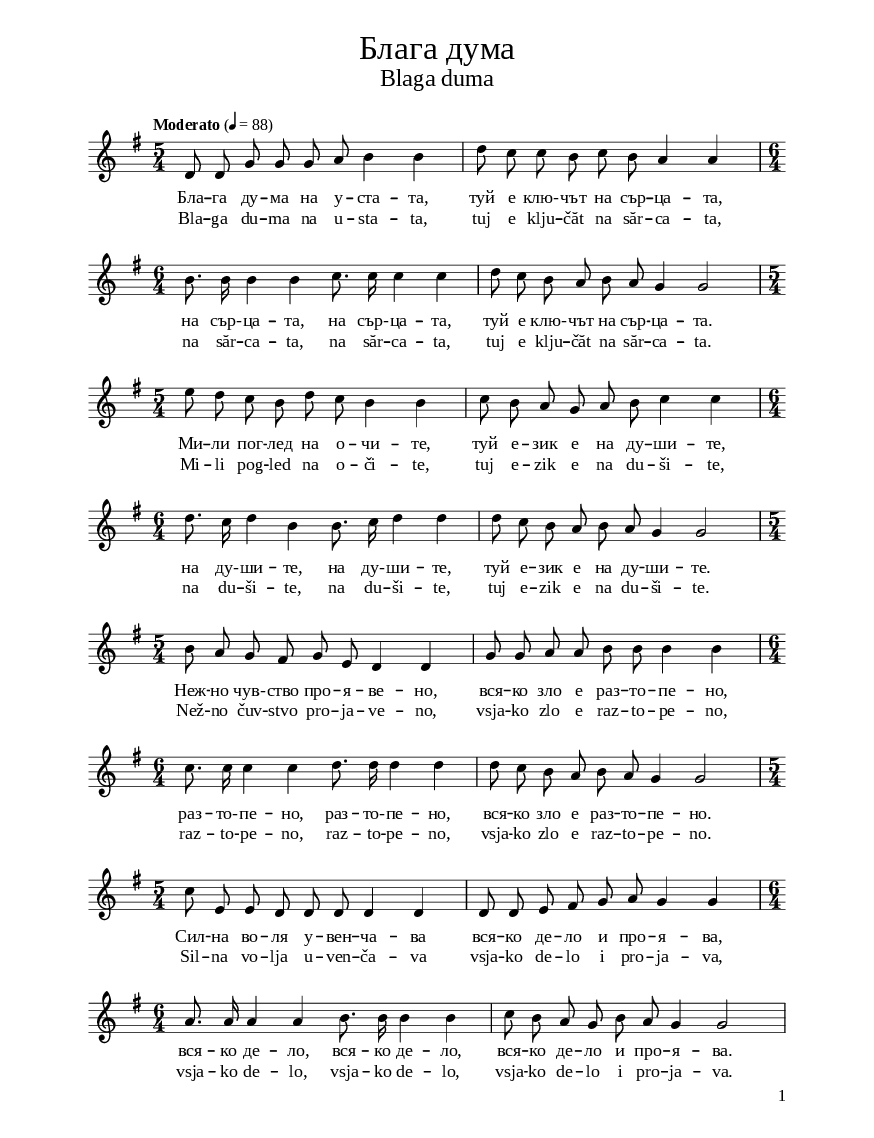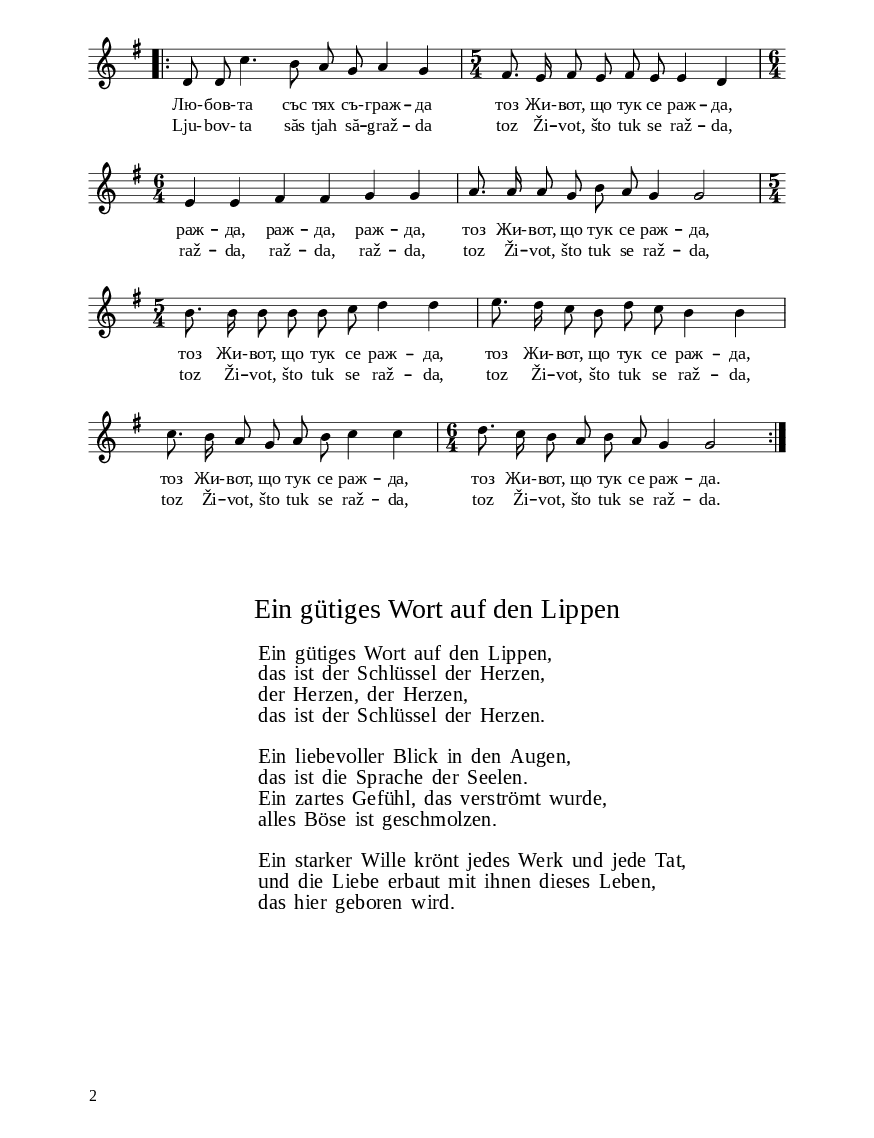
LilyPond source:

\version "2.24.2"

% include paper part and global functions
\include "include/globals.ily"

\bookpart {
  \label #'ref074
  \tocItem \markup "Блага дума – Blaga duma "
  \include "include/bookpart-paper.ily"
  \score {
    \include "include/score-layout.ily"

    \new Voice \absolute {
      \clef treble
      \key g \major
      \time 5/4
      \tempoFunc "Moderato" 4 "88"
      \autoBeamOff

      d'8 d'8 g'8 g' g' a' b'4 b' | d''8 c''8 c''8 b' c'' b' a'4 a' \break |

      \time 6/4  b'8. b'16 b'4 b' c''8. c''16 c''4 c'' | d''8 c''8 b'8 a' b' a' g'4 g'2 \break |

      \time 5/4  e''8 d''8 c''8 b' d'' c'' b'4 b' | c''8 b'8 a'8 g' a' b' c''4 c'' \break |

      \time 6/4  d''8. c''16 d''4 b' b'8. c''16 d''4 d'' | d''8 c''8 b'8 a' b' a' g'4 g'2 \break |

      \time 5/4  b'8 a'8 g'8 fis' g' e' d'4 d' | g'8 g'8 a'8 a' b' b' b'4 b' \break |

      \time 6/4  c''8. c''16 c''4 c'' d''8. d''16 d''4 d'' | d''8 c''8 b'8 a' b' a' g'4 g'2 \break |

      \time 5/4  c''8 e'8 e'8 d' d' d' d'4 d' | d'8 d'8 e'8 fis' g' a' g'4 g' | \break

      \time 6/4  a'8. a'16 a'4 a' b'8. b'16 b'4 b' | c''8 b'8 a'8 g' b' a' g'4 g'2 \break |


      \repeat volta 2 {
        d'8 d'8 c''4. b'8 a'8 g'8 a'4 g' | \time 5/4  fis'8. e'16 fis'8 e' fis' e' e'4 d' \break |

        \time 6/4  e'4 e' fis' fis' g' g' | a'8. a'16 a'8 g' b' a' g'4 g'2 \break |

        \time 5/4  b'8. b'16 b'8 b' b' c'' d''4 d'' | e''8. d''16 c''8 b' d'' c'' b'4 b' \break |

        c''8. b'16 a'8 g' a' b' c''4 c'' | \time 6/4  d''8. c''16 b'8 a' b' a' g'4 g'2 \break |
      }
    }

    \addlyrics {
      Бла -- га ду
      -- ма на у -- ста -- та, туй е "клю-" -- чът на
      сър -- ца -- та, на "сър-" -- ца -- та, на "сър-" --
      ца -- та, туй е "клю-" -- чът на сър -- ца -- та.
      Ми -- ли пог -- лед на о -- чи -- те, туй е --
      зик е на ду -- ши -- те, на "ду-" -- ши -- те, на
      "ду-" -- ши -- те, туй е -- зик е на ду -- ши --
      те. Неж -- но "чув-" -- ство про -- я -- ве -- но,
      вся -- ко зло е раз -- то -- пе -- но, раз -- "то-"
      -- пе -- но, раз -- "то-" -- пе -- но, вся -- ко зло
      е раз -- то -- пе -- но. Сил -- на во -- ля у --
      вен -- ча -- ва вся -- ко де -- ло и про -- я --
      ва, вся -- ко де -- ло, вся -- ко де -- ло, вся
      -- ко де -- ло и про -- я -- ва. "Лю-" -- "бов-" -- та
      със тях "съ-" -- граж -- да тоз "Жи-" -- вот, що тук
      се раж -- да, раж -- да, раж -- да, раж -- да,
      тоз "Жи-" -- вот, що тук се раж -- да, тоз "Жи-" --
      вот, що тук се раж -- да, тоз "Жи-" -- вот, що
      тук се раж -- да, тоз "Жи-" -- вот, що тук се раж
      -- да, тоз "Жи-" -- вот, що тук се раж -- да.
    }
    \addlyrics {
      Bla -- ga du
      -- ma na u -- sta -- ta, tuj e klju -- čăt na
      săr -- ca -- ta, na săr -- ca -- ta, na săr --
      ca -- ta, tuj e klju -- čăt na săr -- ca -- ta.
      Mi -- li pog -- led na o -- či -- te, tuj e --
      zik e na du -- ši -- te, na du -- ši -- te, na
      du -- ši -- te, tuj e -- zik e na du -- ši --
      te. Než -- no čuv -- stvo pro -- ja -- ve -- no,
      vsja -- ko zlo e raz -- to -- pe -- no, raz -- to
      -- pe -- no, raz -- to -- pe -- no, vsja -- ko zlo
      e raz -- to -- pe -- no. Sil -- na vo -- lja u --
      ven -- ča -- va vsja -- ko de -- lo i pro -- ja --
      va, vsja -- ko de -- lo, vsja -- ko de -- lo, vsja
      -- ko de -- lo i pro -- ja -- va. "Lju-" -- "bov-" -- ta
      săs tjah să -- graž -- da toz Ži -- vot, što tuk
      se raž -- da, raž -- da, raž -- da, raž -- da,
      toz Ži -- vot, što tuk se raž -- da, toz Ži --
      vot, što tuk se raž -- da, toz Ži -- vot, što
      tuk se raž -- da, toz Ži -- vot, što tuk se raž
      -- da, toz Ži -- vot, što tuk se raž -- da.
    }
      
      \header {
        title = \titleFunc "Блага дума" "Blaga duma"
      }

      \midi{}

    } % score


 \markup \empty-two
    
    % include foreign translation(s) of the song
    \version "2.24.2"

\markup \fill-line { \fontsize #deTitleFontSize "Ein gütiges Wort auf den Lippen" }
\markup \null
\markup \null
\markup \fontsize #deCoupletFontSize {
  \hspace #15
  \override #`(baseline-skip . ,deCoupletBaselineSkip)

  \column {
    \line { " "Ein gütiges Wort auf den Lippen, }

    \line { " "das ist der Schlüssel der Herzen,}

    \line { " "der Herzen, der Herzen,}

    \line { " "das ist der Schlüssel der Herzen.}
    \line { " " }

    \line { " "Ein liebevoller Blick in den Augen,}

    \line { " "das ist die Sprache der Seelen.}

    \line { " "Ein zartes Gefühl, das verströmt wurde,}

    \line { " "alles Böse ist geschmolzen.}
    \line { " " }

    \line { " "Ein starker Wille krönt jedes Werk und jede Tat,}

    \line { " "und die Liebe erbaut mit ihnen dieses Leben, }

    \line { " "das hier geboren wird.}

  }
}


  } % bookpart
